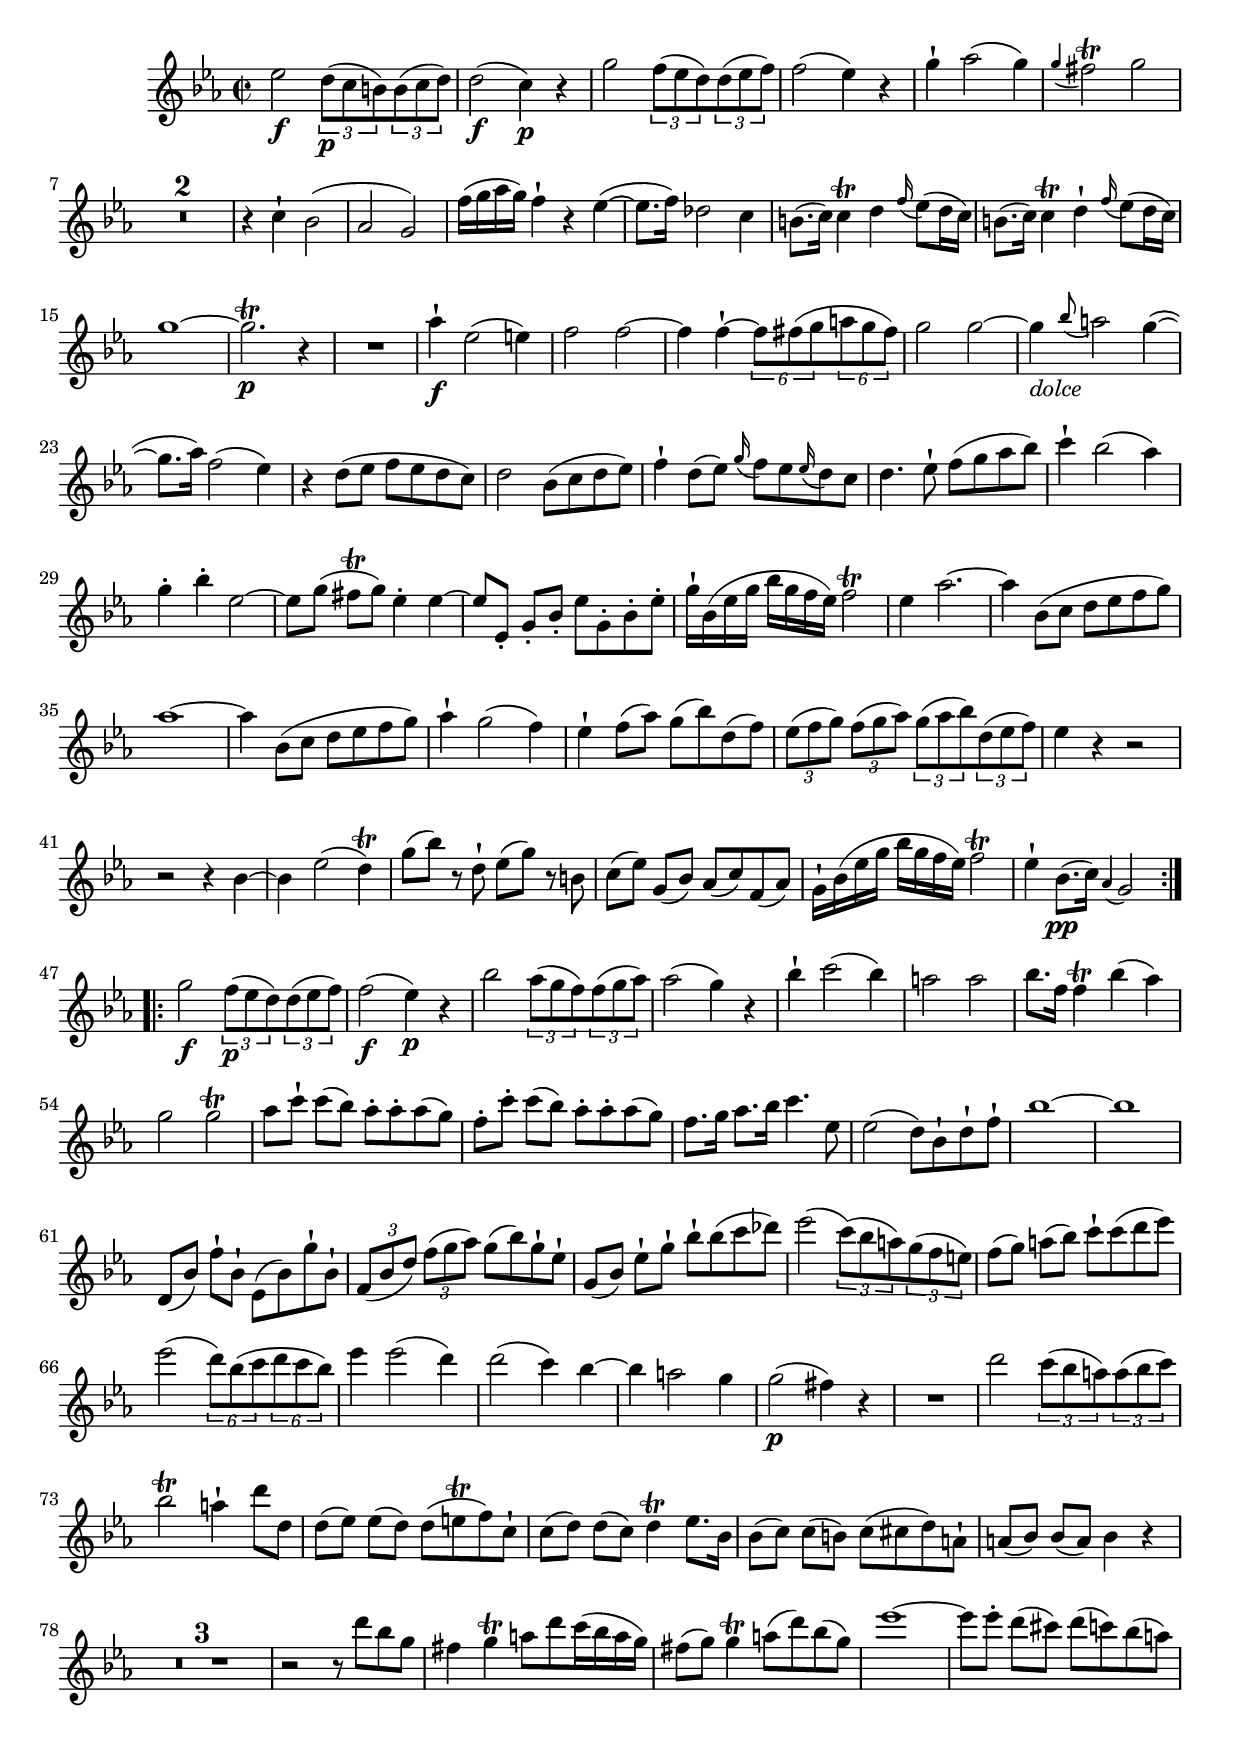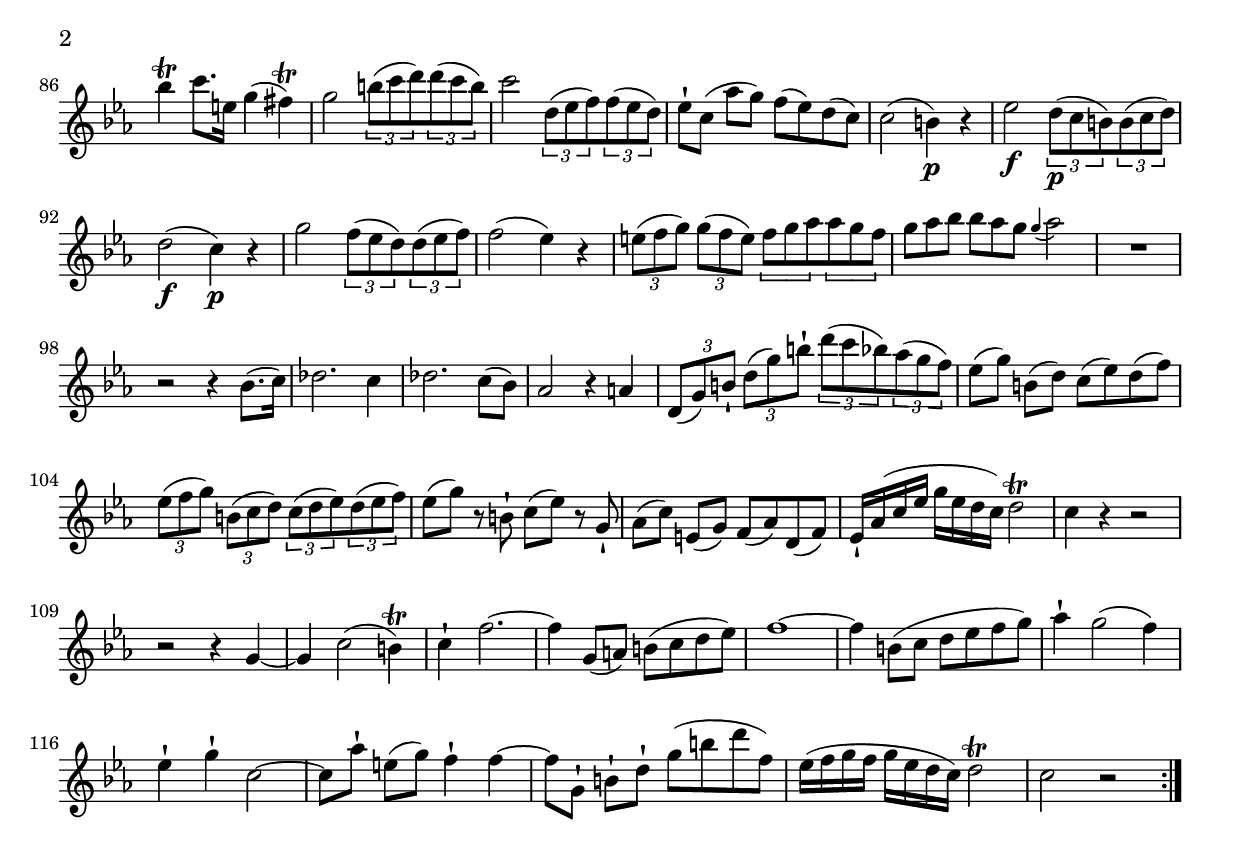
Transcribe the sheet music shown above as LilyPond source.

\relative e'' {
  \clef treble
  \key c \minor
  \time 2/2
  \compressFullBarRests
  \set tupletSpannerDuration = #(ly:make-moment 1 4)
  \set Timing.baseMoment = #(ly:make-moment 1 4)
  
  \repeat volta 2 {
    es2-\f \times 2/3 { d8(-\p c b) } \times 2/3 { b( c d) } |
    d2(-\f c4)-\p r |
    g'2 \times 2/3 { f8( es d) } \times 2/3 { d( es f) } |
    f2( es4) r |
    g-| as2( g4) |
    \appoggiatura g4 fis2-\trill g |
    R1*2 |
    r4 c,-| bes2( |
    as g) |
    f'16( g as g) f4-| r es~( |
    es8. f16) des2 c4 |
    b8.( c16) c4-\trill d \appoggiatura f16 es8( d16 c) |
    b8.( c16) c4-\trill d-| \appoggiatura f16 es8( d16 c) |
    g'1~ |
    g2.-\trill-\p r4 |
    R1 |
    as4-|-\f es2( e4) |
    f2 f~ |
    f4 f-|~ \times 4/6 { f8 fis( g a g fis) } |
    g2 g~ |
    g4-\markup{\italic dolce} \appoggiatura bes8 a2 g4~( |
    g8. as16) f2( es4) |
    r4 d8( es f es d c) |
    d2 bes8( c d es) |
    f4-| d8( es) \appoggiatura g16 f8 es \appoggiatura es16 d8 c |
    d4. es8-| f( g as bes) |
    c4-| bes2( as4) |
    g4-. bes-. es,2~ |
    es8 g( fis-\trill g) es4-. es4~ |
    es8 es,-. g-. bes-. es g,-. bes-. es-. |
    g16-| bes,( es g bes g f es) f2-\trill |
    es4 as2.~ |
    as4 bes,8( c d es f g) |
    as1~ |
    as4 bes,8( c d es f g) |
    as4-| g2( f4) |
    es4-| f8( as) g( bes) d,( f) |
    \times 2/3 { es( f g) } \times 2/3 { f( g as) } \times 2/3 { g( as bes) } \times 2/3 { d,( es f) } |
    es4 r r2 |
    r r4 bes~ |
    bes es2( d4)-\trill |
    g8( bes) r d,-| es( g) r b, |
    c( es) g,( bes) as( c) f,( as) |
    g16-| bes( es g bes g f es) f2-\trill |
    es4-| bes8.(-\pp c16) \appoggiatura as4 g2
  }
  \repeat volta 2 {
    g'2-\f \times 2/3 { f8(-\p es d) } \times 2/3 { d( es f) } |
    f2(-\f es4)-\p r |
    bes'2 \times 2/3 { as8( g f) } \times 2/3 { f( g as) } |
    as2( g4) r |
    bes-| c2( bes4) |
    a2 a |
    bes8. f16 f4-\trill bes( as) |
    g2 g-\trill |
    as8 c-| c( bes) as-. as-. as( g) |
    f-. c'-. c( bes) as-. as-. as( g) |
    f8. g16 as8. bes16 c4. es,8 |
    es2( d8) bes-| d-| f-| |
    bes1~ |
    bes |
    d,,8( bes') f'-| bes,-| es,( bes') g'-| bes,-| |
    \times 2/3 { f( bes d) } \times 2/3 { f( g as) } g8( bes) g-| es-| |
    g,( bes) es-| g-| bes-| bes( c des) |
    es2( \times 2/3 { c8)( bes a) } \times 2/3 { g( f e) } |
    f( g) a( bes) c-| c( d es) |
    es2( \times 4/6 { d8) bes( c d c bes) } |
    es4 es2( d4) |
    d2( c4) bes~ |
    bes a2 g4 |
    g2(-\p fis4) r |
    R1 |
    d'2 \times 2/3 { c8( bes a) } \times 2/3 { a( bes c) } |
    bes2-\trill a4-| d8 d, |
    d( es) es( d) d( e-\trill f) c-| |
    c( d) d( c) d4-\trill es8. bes16 |
    bes8( c) c( b) c( cis d) a-| |
    a( bes) bes( a) bes4 r |
    R1*3 |
    r2 r8 d' bes g |
    fis4 g-\trill a8 d c16( bes a g) |
    fis8( g) g4-\trill a8( d) bes( g) |
    es'1~ |
    es8 es-. d( cis) d( c) bes( a) |
    bes4-\trill c8. e,16 g4( fis)-\trill |
    g2 \times 2/3 { b8( c d) } \times 2/3 { d( c b) } |
    c2 \times 2/3 { d,8( es f) } \times 2/3 { f( es d) } |
    es-| c( as' g) f( es) d( c) |
    c2( b4)-\p r |
    es2-\f \times 2/3 { d8(-\p c b) } \times 2/3 { b( c d) } |
    d2(-\f c4)-\p r |
    g'2 \times 2/3 { f8( es d) } \times 2/3 { d( es f) } |
    f2( es4) r |
    \times 2/3 { e8( f g) } \times 2/3 { g( f e) }
      \override Staff.TupletNumber #'stencil = ##f
      \times 2/3 { f g as as g f |
                   g as bes bes as g }
      \appoggiatura g4 as2 |
    R1 |
    r2 r4 bes,8.( c16) |
    des2. c4 |
    des2. c8( bes) |
    as2 r4 a |
    \override Staff.TupletNumber #'stencil = ##t
    \times 2/3 { d,8( g) b-| } \times 2/3 { d( g) b-| } \times 2/3 { d( c bes) } \times 2/3 { as( g f) } |
    es( g) b,( d) c( es) d( f) |
    \times 2/3 { es( f g) b,( c d) c( d es) d( es f) } |
    es( g) r b,-| c( es) r g,-| |
    as( c) e,( g) f( as) d,( f) |
    es16-| as( c es g es d c) d2-\trill |
    c4 r r2 |
    r2 r4 g~ |
    g c2( b4)-\trill |
    c4-| f2.~ |
    f4 g,8( a) b( c d es) |
    f1~ |
    f4 b,8( c d es f g) |
    as4-| g2( f4) ||
    es4-| g-| c,2~ |
    c8 as'-| e( g) f4-| f~ |
    f8 g,-| b-| d-| g( b d f,) |
    es16( f g f g es d c) d2-\trill |
    c2 r
  }
}